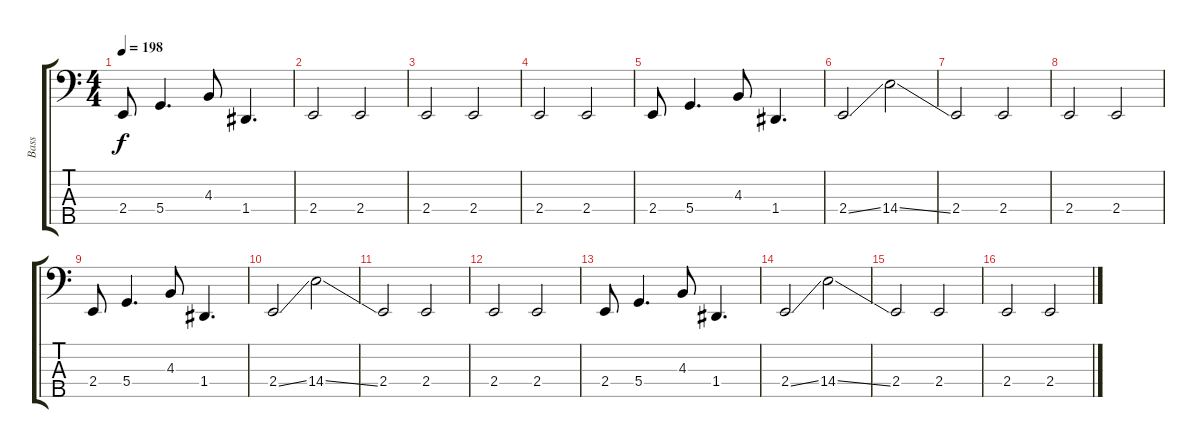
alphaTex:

\track ("Bass" "Bass") {instrument electricbasspick}
\staff {score tabs}
\tuning (F2 C2 G1 D1 A0) {hide}
\ts (4 4)
\tempo 198
\clef f4
\ks c
2.4.8{dy f} 5.4.4{d} 4.3.8 1.4.4{d} |
2.4.2 2.4.2 |
2.4.2 2.4.2 |
2.4.2 2.4.2 |
2.4.8 5.4.4{d} 4.3.8 1.4.4{d} |
2.4{ss}.2 14.4{ss}.2 |
2.4.2 2.4.2 |
2.4.2 2.4.2 |
2.4.8 5.4.4{d} 4.3.8 1.4.4{d} |
2.4{ss}.2 14.4{ss}.2 |
2.4.2 2.4.2 |
2.4.2 2.4.2 |
2.4.8 5.4.4{d} 4.3.8 1.4.4{d} |
2.4{ss}.2 14.4{ss}.2 |
2.4.2 2.4.2 |
2.4.2 2.4.2
